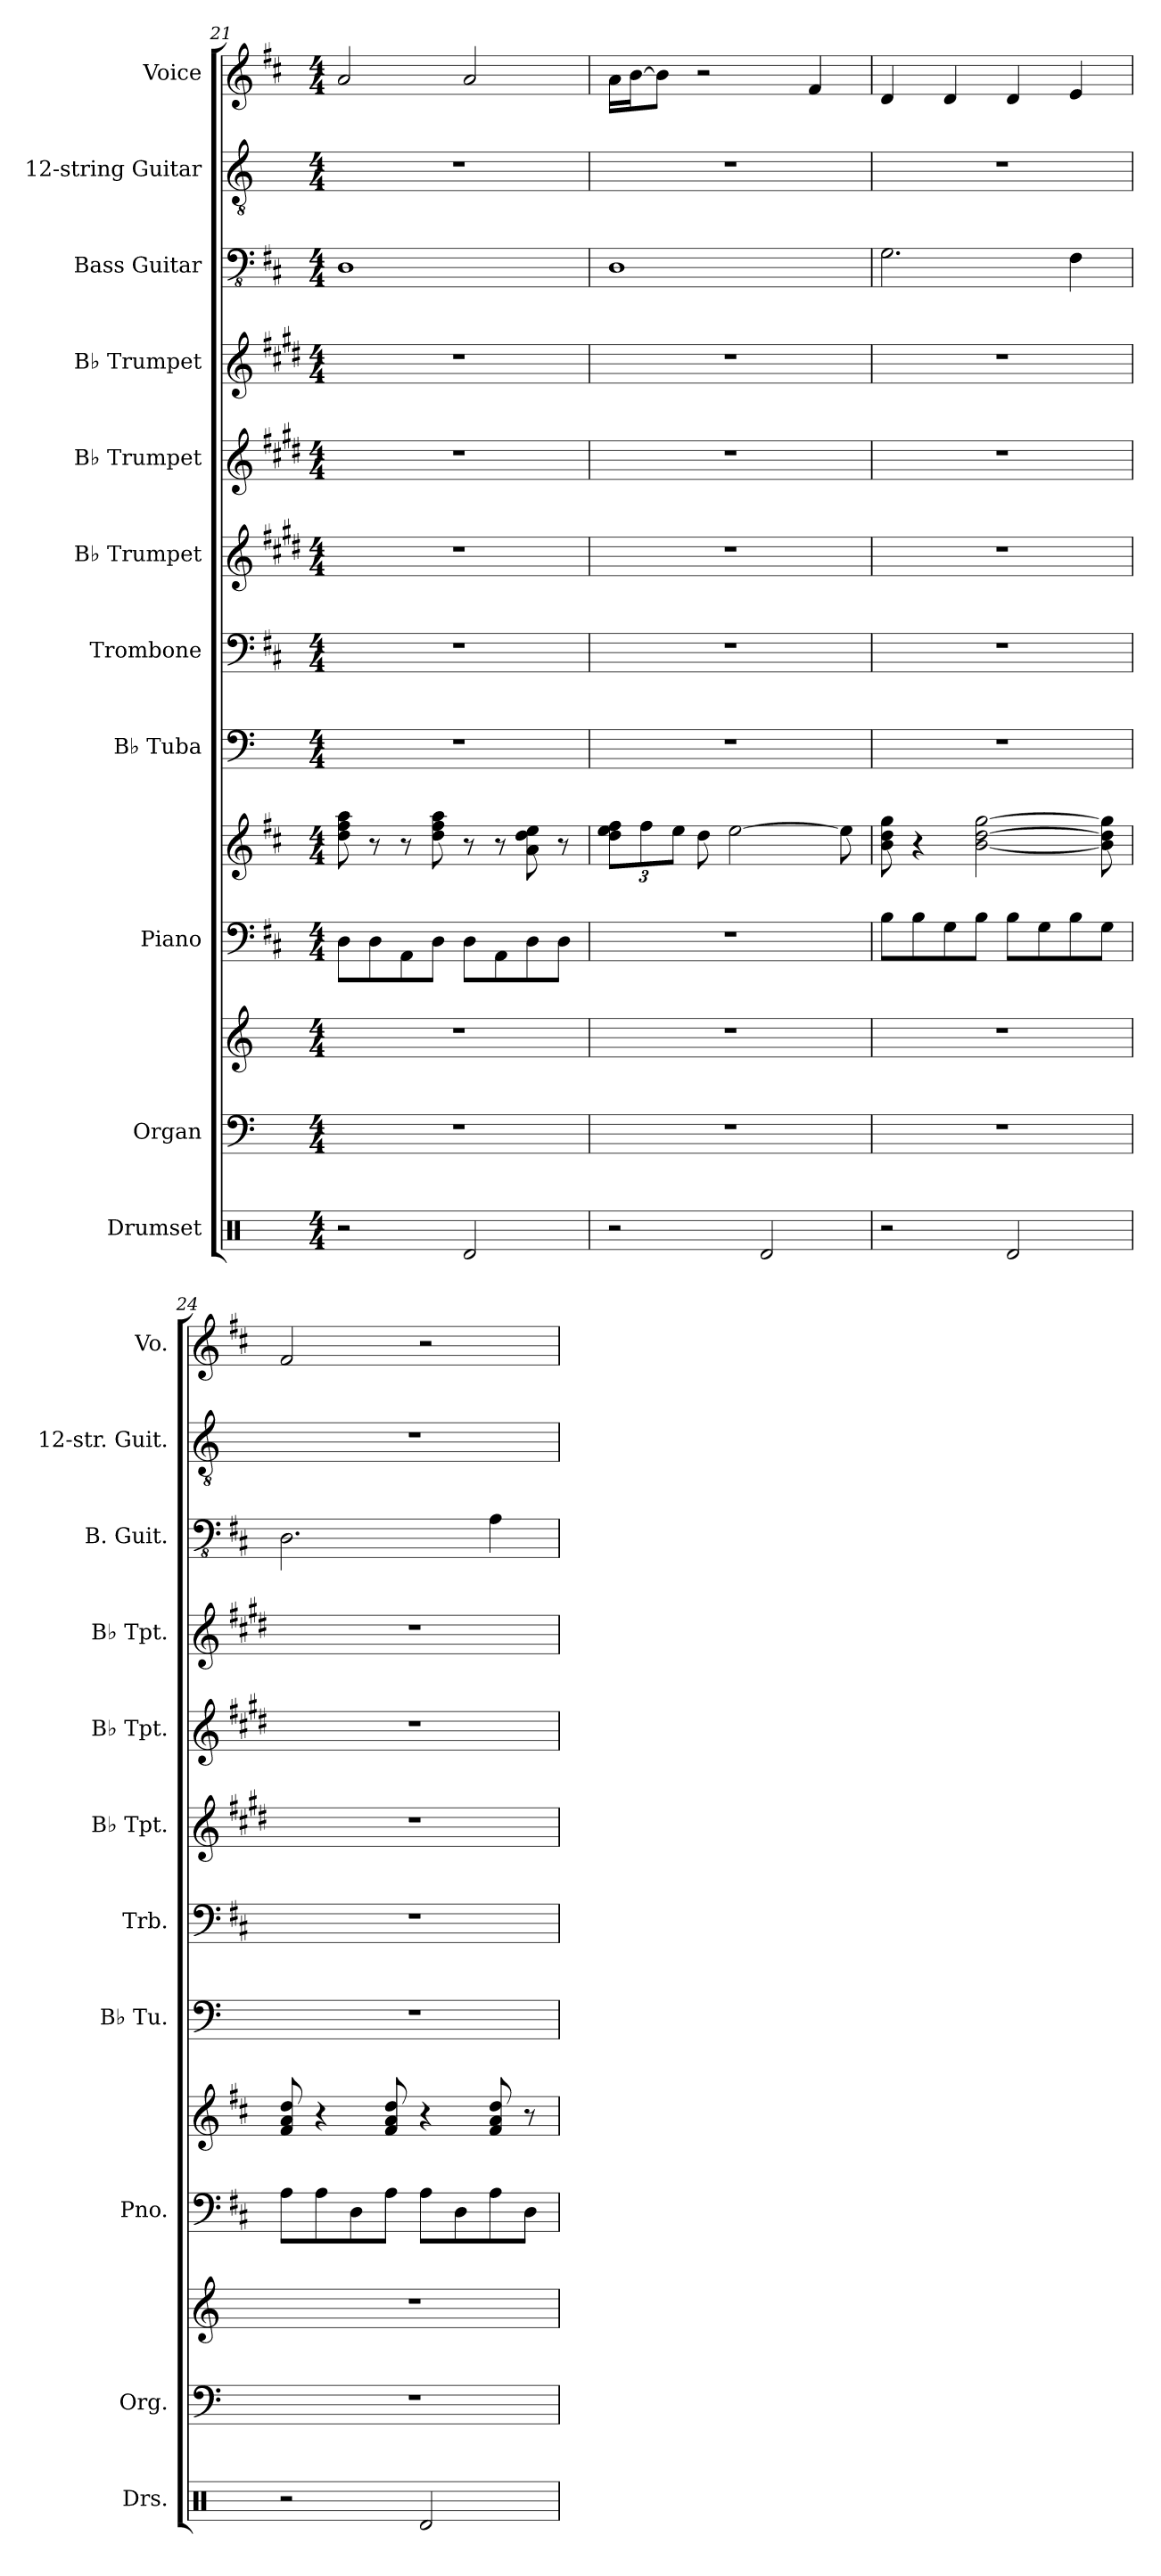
**kern	**kern	**kern	**kern	**kern	**kern	**kern	**kern	**kern	**kern	**kern	**kern	**kern
*part11	*part10	*part10	*part9	*part9	*part8	*part7	*part6	*part5	*part4	*part3	*part2	*part1
*staff13	*staff12	*staff11	*staff10	*staff9	*staff8	*staff7	*staff6	*staff5	*staff4	*staff3	*staff2	*staff1
*I"Drumset	*I"Organ	*	*I"Piano	*	*I"B♭ Tuba	*I"Trombone	*I"B♭ Trumpet	*I"B♭ Trumpet	*I"B♭ Trumpet	*I"Bass Guitar	*I"12-string Guitar	*I"Voice
*I'Drs.	*I'Org.	*	*I'Pno.	*	*I'B♭ Tu.	*I'Trb.	*I'B♭ Tpt.	*I'B♭ Tpt.	*I'B♭ Tpt.	*I'B. Guit.	*I'12-str. Guit.	*I'Vo.
*clefX	*clefF4	*clefG2	*clefF4	*clefG2	*clefF4	*clefF4	*clefG2	*clefG2	*clefG2	*clefFv4	*clefGv2	*clefG2
*	*	*	*	*	*	*	*ITrd1c2	*ITrd1c2	*ITrd1c2	*	*	*
*k[]	*k[]	*k[]	*k[f#c#]	*k[f#c#]	*k[]	*k[f#c#]	*k[f#c#]	*k[f#c#]	*k[f#c#]	*k[f#c#]	*k[]	*k[f#c#]
*C:	*C:	*C:	*D:	*D:	*C:	*D:	*D:	*D:	*D:	*D:	*C:	*D:
*M4/4	*M4/4	*M4/4	*M4/4	*M4/4	*M4/4	*M4/4	*M4/4	*M4/4	*M4/4	*M4/4	*M4/4	*M4/4
=21	=21	=21	=21	=21	=21	=21	=21	=21	=21	=21	=21	=21
2r	1r	1r	8D\L	8dd\ 8ff#\ 8aa\	1r	1r	1r	1r	1r	1DD	1r	2a/
.	.	.	8D\	8r	.	.	.	.	.	.	.	.
.	.	.	8AA\	8r	.	.	.	.	.	.	.	.
.	.	.	8D\J	8dd\ 8ff#\ 8aa\	.	.	.	.	.	.	.	.
2Rd/	.	.	8D\L	8r	.	.	.	.	.	.	.	2a/
.	.	.	8AA\	8r	.	.	.	.	.	.	.	.
.	.	.	8D\	8a\ 8dd\ 8ee\	.	.	.	.	.	.	.	.
.	.	.	8D\J	8r	.	.	.	.	.	.	.	.
=22	=22	=22	=22	=22	=22	=22	=22	=22	=22	=22	=22	=22
*	*	*	*	*Xbrackettup	*	*	*	*	*	*	*	*
2r	1r	1r	1r	12dd\ 12ee\ 12ff#\L	1r	1r	1r	1r	1r	1DD	1r	16a\LL
.	.	.	.	.	.	.	.	.	.	.	.	[16b\J
.	.	.	.	12ff#\	.	.	.	.	.	.	.	.
.	.	.	.	.	.	.	.	.	.	.	.	8b\J]
.	.	.	.	12ee\J	.	.	.	.	.	.	.	.
.	.	.	.	8dd\	.	.	.	.	.	.	.	2r
.	.	.	.	[2ee\	.	.	.	.	.	.	.	.
2Rd/	.	.	.	.	.	.	.	.	.	.	.	.
.	.	.	.	.	.	.	.	.	.	.	.	4f#/
.	.	.	.	8ee\]	.	.	.	.	.	.	.	.
!!LO:PB:g=z
=23	=23	=23	=23	=23	=23	=23	=23	=23	=23	=23	=23	=23
2r	1r	1r	8B\L	8b\ 8dd\ 8gg\	1r	1r	1r	1r	1r	2.GG\	1r	4d/
.	.	.	8B\	4r	.	.	.	.	.	.	.	.
.	.	.	8G\	.	.	.	.	.	.	.	.	4d/
.	.	.	8B\J	[2b\ [2dd\ [2gg\	.	.	.	.	.	.	.	.
2Rd/	.	.	8B\L	.	.	.	.	.	.	.	.	4d/
.	.	.	8G\	.	.	.	.	.	.	.	.	.
.	.	.	8B\	.	.	.	.	.	.	4FF#\	.	4e/
.	.	.	8G\J	8b\] 8dd\] 8gg\]	.	.	.	.	.	.	.	.
=24	=24	=24	=24	=24	=24	=24	=24	=24	=24	=24	=24	=24
2r	1r	1r	8A\L	8f#/ 8a/ 8dd/	1r	1r	1r	1r	1r	2.DD\	1r	2f#/
.	.	.	8A\	4r	.	.	.	.	.	.	.	.
.	.	.	8D\	.	.	.	.	.	.	.	.	.
.	.	.	8A\J	8f#/ 8a/ 8dd/	.	.	.	.	.	.	.	.
2Rd/	.	.	8A\L	4r	.	.	.	.	.	.	.	2r
.	.	.	8D\	.	.	.	.	.	.	.	.	.
.	.	.	8A\	8f#/ 8a/ 8dd/	.	.	.	.	.	4AA\	.	.
.	.	.	8D\J	8r	.	.	.	.	.	.	.	.
=	=	=	=	=	=	=	=	=	=	=	=	=
*-	*-	*-	*-	*-	*-	*-	*-	*-	*-	*-	*-	*-
